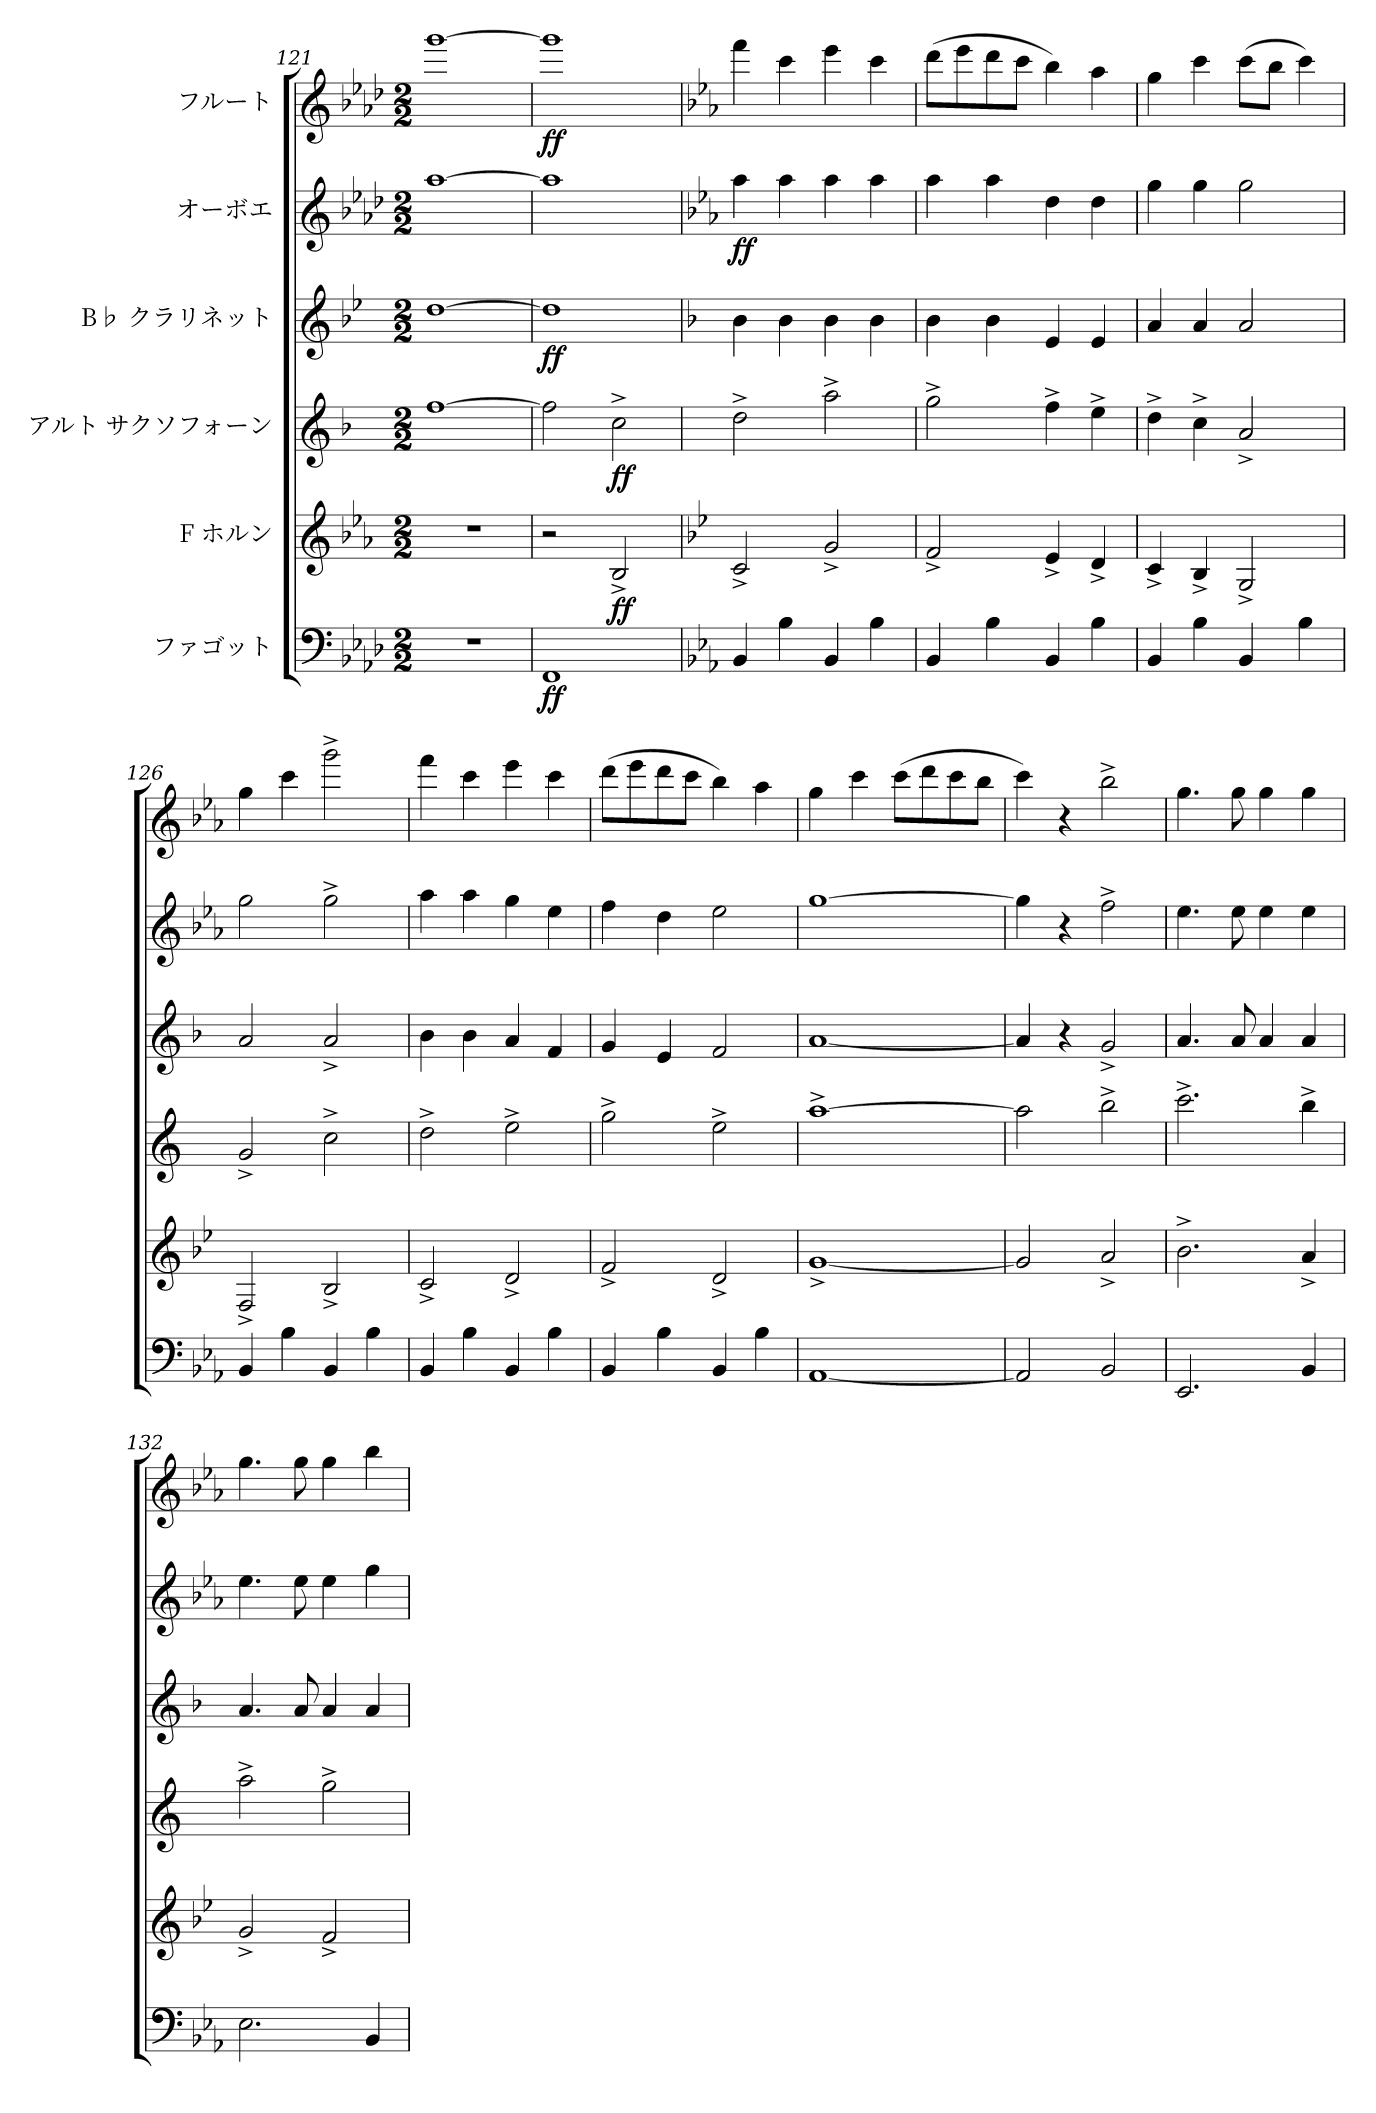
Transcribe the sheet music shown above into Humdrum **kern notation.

**kern	**dynam	**kern	**dynam	**kern	**dynam	**kern	**dynam	**kern	**dynam	**kern	**dynam
*part6	*part6	*part5	*part5	*part4	*part4	*part3	*part3	*part2	*part2	*part1	*part1
*staff6	*staff6	*staff5	*staff5	*staff4	*staff4	*staff3	*staff3	*staff2	*staff2	*staff1	*staff1
*I"ファゴット	*	*I"F ホルン	*	*I"アルト サクソフォーン	*	*I"B♭ クラリネット	*	*I"オーボエ	*	*I"フルート	*
*clefF4	*	*clefG2	*	*clefG2	*	*clefG2	*	*clefG2	*	*clefG2	*
*	*	*ITrd4c7	*	*ITrd5c9	*	*ITrd1c2	*	*	*	*	*
*k[b-e-a-d-]	*	*k[b-e-a-d-]	*	*k[b-e-a-d-]	*	*k[b-e-a-d-]	*	*k[b-e-a-d-]	*	*k[b-e-a-d-]	*
*M2/2	*	*M2/2	*	*M2/2	*	*M2/2	*	*M2/2	*	*M2/2	*
=121	=121	=121	=121	=121	=121	=121	=121	=121	=121	=121	=121
1r	.	1r	.	[1a-	.	[1cc	.	[1aa-	.	[1ggg	.
=122	=122	=122	=122	=122	=122	=122	=122	=122	=122	=122	=122
!	!LO:DY:b	!	!	!	!	!	!LO:DY:b	!	!	!	!LO:DY:b
1FF	ff	2r	.	2a-\]	.	1cc]	ff	1aa-]	.	1ggg]	ff
!	!	!	!LO:DY:b	!	!LO:DY:b	!	!	!	!	!	!
.	.	2E-^/	ff	2e-^\	ff	.	.	.	.	.	.
=123	=123	=123	=123	=123	=123	=123	=123	=123	=123	=123	=123
*k[b-e-a-]	*	*k[b-e-a-]	*	*k[b-e-a-]	*	*k[b-e-a-]	*	*k[b-e-a-]	*	*k[b-e-a-]	*
!	!	!	!	!	!	!	!	!	!LO:DY:b	!	!
4BB-/	.	2F^/	.	2f^\	.	4a-\	.	4aa-\	ff	4fff\	.
4B-\	.	.	.	.	.	4a-\	.	4aa-\	.	4ccc\	.
4BB-/	.	2c^/	.	2cc^\	.	4a-\	.	4aa-\	.	4eee-\	.
4B-\	.	.	.	.	.	4a-\	.	4aa-\	.	4ccc\	.
=124	=124	=124	=124	=124	=124	=124	=124	=124	=124	=124	=124
4BB-/	.	2B-^/	.	2b-^\	.	4a-\	.	4aa-\	.	(>8ddd\L	.
.	.	.	.	.	.	.	.	.	.	8eee-\	.
4B-\	.	.	.	.	.	4a-\	.	4aa-\	.	8ddd\	.
.	.	.	.	.	.	.	.	.	.	8ccc\J	.
4BB-/	.	4A-^/	.	4a-^\	.	4d/	.	4dd\	.	4bb-\)	.
4B-\	.	4G^/	.	4g^\	.	4d/	.	4dd\	.	4aa-\	.
=125	=125	=125	=125	=125	=125	=125	=125	=125	=125	=125	=125
4BB-/	.	4F^/	.	4f^\	.	4g/	.	4gg\	.	4gg\	.
4B-\	.	4E-^/	.	4e-^\	.	4g/	.	4gg\	.	4ccc\	.
4BB-/	.	2C^/	.	2c^/	.	2g/	.	2gg\	.	(>8ccc\L	.
.	.	.	.	.	.	.	.	.	.	8bb-\J	.
4B-\	.	.	.	.	.	.	.	.	.	4ccc\)	.
=126	=126	=126	=126	=126	=126	=126	=126	=126	=126	=126	=126
4BB-/	.	2BB-^/	.	2B-^/	.	2g/	.	2gg\	.	4gg\	.
4B-\	.	.	.	.	.	.	.	.	.	4ccc\	.
4BB-/	.	2E-^/	.	2e-^\	.	2g^/	.	2gg^\	.	2ggg^\	.
4B-\	.	.	.	.	.	.	.	.	.	.	.
=127	=127	=127	=127	=127	=127	=127	=127	=127	=127	=127	=127
4BB-/	.	2F^/	.	2f^\	.	4a-\	.	4aa-\	.	4fff\	.
4B-\	.	.	.	.	.	4a-\	.	4aa-\	.	4ccc\	.
4BB-/	.	2G^/	.	2g^\	.	4g/	.	4gg\	.	4eee-\	.
4B-\	.	.	.	.	.	4e-/	.	4ee-\	.	4ccc\	.
!!LO:PB:g=z
=128	=128	=128	=128	=128	=128	=128	=128	=128	=128	=128	=128
4BB-/	.	2B-^/	.	2b-^\	.	4f/	.	4ff\	.	(>8ddd\L	.
.	.	.	.	.	.	.	.	.	.	8eee-\	.
4B-\	.	.	.	.	.	4d/	.	4dd\	.	8ddd\	.
.	.	.	.	.	.	.	.	.	.	8ccc\J	.
4BB-/	.	2G^/	.	2g^\	.	2e-/	.	2ee-\	.	4bb-\)	.
4B-\	.	.	.	.	.	.	.	.	.	4aa-\	.
=129	=129	=129	=129	=129	=129	=129	=129	=129	=129	=129	=129
[1AA-	.	[1c^	.	[1cc^	.	[1g	.	[1gg	.	4gg\	.
.	.	.	.	.	.	.	.	.	.	4ccc\	.
.	.	.	.	.	.	.	.	.	.	(>8ccc\L	.
.	.	.	.	.	.	.	.	.	.	8ddd\	.
.	.	.	.	.	.	.	.	.	.	8ccc\	.
.	.	.	.	.	.	.	.	.	.	8bb-\J	.
=130	=130	=130	=130	=130	=130	=130	=130	=130	=130	=130	=130
2AA-/]	.	2c/]	.	2cc\]	.	4g/]	.	4gg\]	.	4ccc\)	.
.	.	.	.	.	.	4r	.	4r	.	4r	.
2BB-/	.	2d^/	.	2dd^\	.	2f^/	.	2ff^\	.	2bb-^\	.
=131	=131	=131	=131	=131	=131	=131	=131	=131	=131	=131	=131
2.EE-/	.	2.e-^\	.	2.ee-^\	.	4.g/	.	4.ee-\	.	4.gg\	.
.	.	.	.	.	.	8g/	.	8ee-\	.	8gg\	.
.	.	.	.	.	.	4g/	.	4ee-\	.	4gg\	.
4BB-/	.	4d^/	.	4dd^\	.	4g/	.	4ee-\	.	4gg\	.
=132	=132	=132	=132	=132	=132	=132	=132	=132	=132	=132	=132
2.E-\	.	2c^/	.	2cc^\	.	4.g/	.	4.ee-\	.	4.gg\	.
.	.	.	.	.	.	8g/	.	8ee-\	.	8gg\	.
.	.	2B-^/	.	2b-^\	.	4g/	.	4ee-\	.	4gg\	.
4BB-/	.	.	.	.	.	4g/	.	4gg\	.	4bb-\	.
=	=	=	=	=	=	=	=	=	=	=	=
*-	*-	*-	*-	*-	*-	*-	*-	*-	*-	*-	*-
